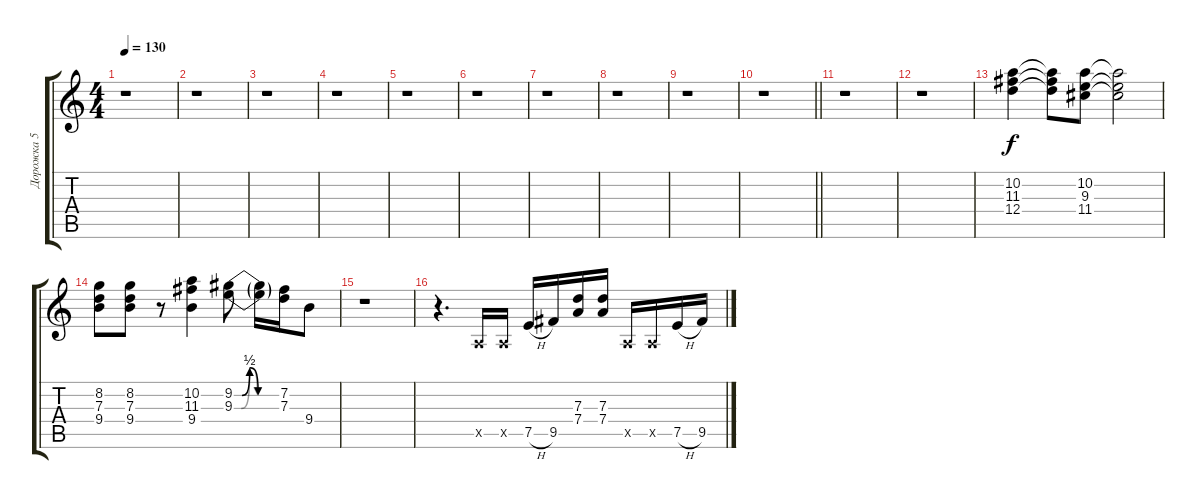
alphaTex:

\track ("Дорожка 5" "Дорожка 5") {instrument distortionguitar}
\staff {score tabs}
\tuning (E4 B3 G3 D3 A2 E2) {hide}
\ts (4 4)
\tempo 130
\clef g2
\ks c
r.1{dy f} |
r.1 |
r.1 |
r.1 |
r.1 |
r.1 |
r.1 |
r.1 |
r.1 |
\barLineRight lightlight
r.1 |
r.1 |
r.1 |
(10.2 11.3 12.4).4 (10.2{t} 11.3{t} 12.4{t}).8 (10.2 9.3 11.4).8 (10.2{t} 9.3{t} 11.4{t}).2 |
(8.2 7.3 9.4).8 (8.2 7.3 9.4).8 r.8 (10.2 11.3 9.4).4 (9.2{be (custom 0 0 10 0 20 2 31 0 45 0 60 0)} 9.3{be (custom 0 0 9 0 20 2 30 0 44 0 60 0)}).8 (9.2{t} 9.3{t}).16 (7.2 7.3).16 9.4.8 |
r.1 |
r.4{d} 0.5{x}.16 0.5{x}.16 7.5{h}.16 9.5.16 (7.3 7.4).16 (7.3 7.4).16 0.5{x}.16 0.5{x}.16 7.5{h}.16 9.5.16
